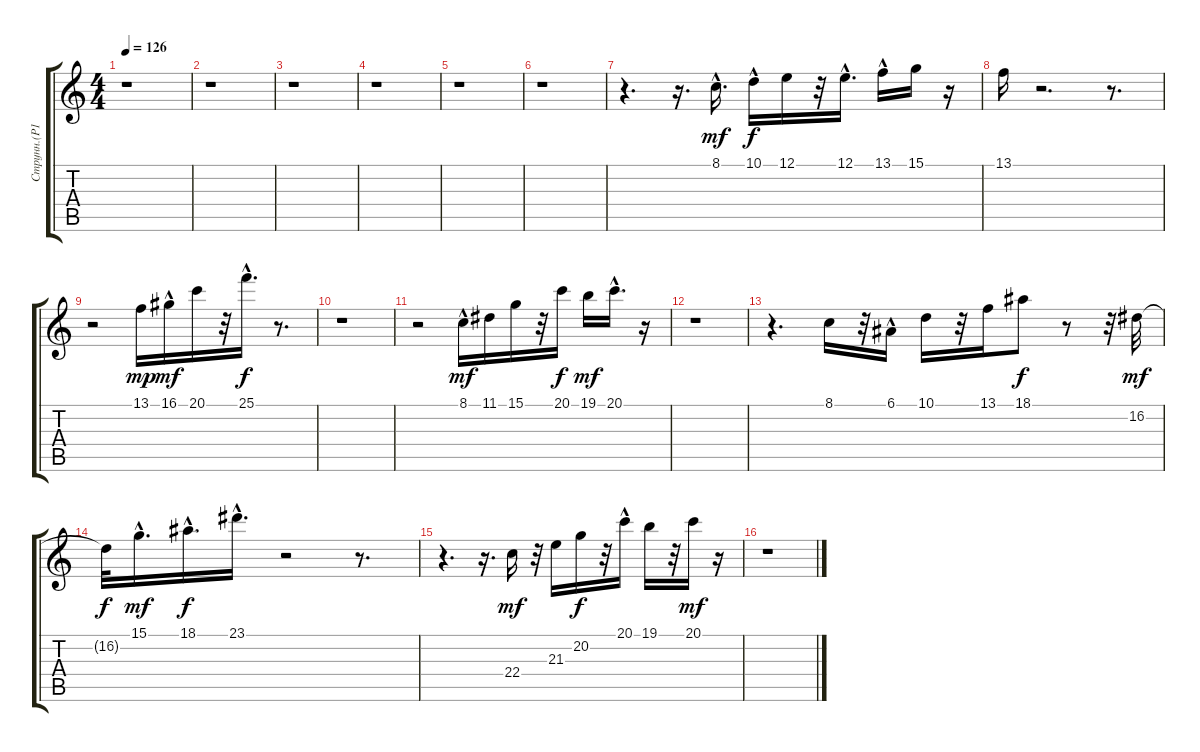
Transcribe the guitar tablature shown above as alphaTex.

\track ("Струнн.(Р102)" "Струнн.(Р1") {instrument stringensemble1}
\staff {score tabs}
\tuning (E4 B3 G3 D3 A2 E2) {hide}
\ts (4 4)
\tempo 126
\clef g2
\ks c
r.1{dy f} |
r.1 |
r.1 |
r.1 |
r.1 |
r.1 |
r.4{d} r.16{d} 8.1{hac}.16{d dy mf} 10.1{hac}.16{dy f} 12.1.16 r.32 12.1{hac}.16{d} 13.1{hac}.16 15.1.16 r.16 |
13.1.16 r.2{d} r.8{d} |
r.2 13.1.16{dy mp} 16.1{hac}.16{dy mf} 20.1.16 r.32 25.1{hac}.16{d dy f} r.8{d} |
r.1 |
r.2 8.1{hac}.16{dy mf} 11.1.16 15.1.16 r.32 20.1.16{dy f} 19.1.16{dy mf} 20.1{hac}.16{d} r.16 |
r.1 |
r.4{d} 8.1.16 r.32 6.1{hac}.16 10.1.16 r.32 13.1.16 18.1.8{dy f} r.8 r.32 16.2.32{dy mf} |
16.2{t}.32{dy f} 15.1{hac}.16{d dy mf} 18.1{hac}.16{d dy f} 23.1{hac}.16{d} r.2 r.8{d} |
r.4{d} r.16{d} 22.4.16{dy mf} r.32 21.3.16 20.2.16{dy f} r.32 20.1{hac}.16 19.1.16 r.32 20.1.16{dy mf} r.16 |
r.1
